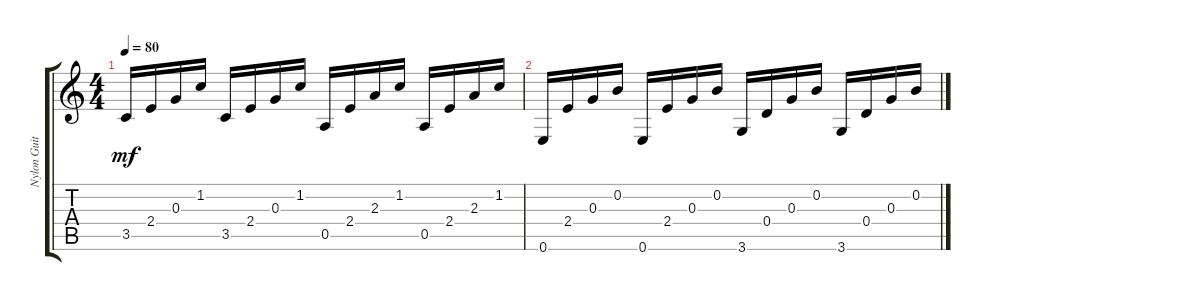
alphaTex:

\track ("Nylon Guitar" "Nylon Guit") {instrument acousticguitarnylon}
\staff {score tabs}
\tuning (E4 B3 G3 D3 A2 E2) {hide}
\ts (4 4)
\tempo 80
\clef g2
\ks c
3.5.16{dy mf instrument acousticguitarnylon} 2.4.16 0.3.16 1.2.16 3.5.16 2.4.16 0.3.16 1.2.16 0.5.16 2.4.16 2.3.16 1.2.16 0.5.16 2.4.16 2.3.16 1.2.16 |
0.6.16 2.4.16 0.3.16 0.2.16 0.6.16 2.4.16 0.3.16 0.2.16 3.6.16 0.4.16 0.3.16 0.2.16 3.6.16 0.4.16 0.3.16 0.2.16
